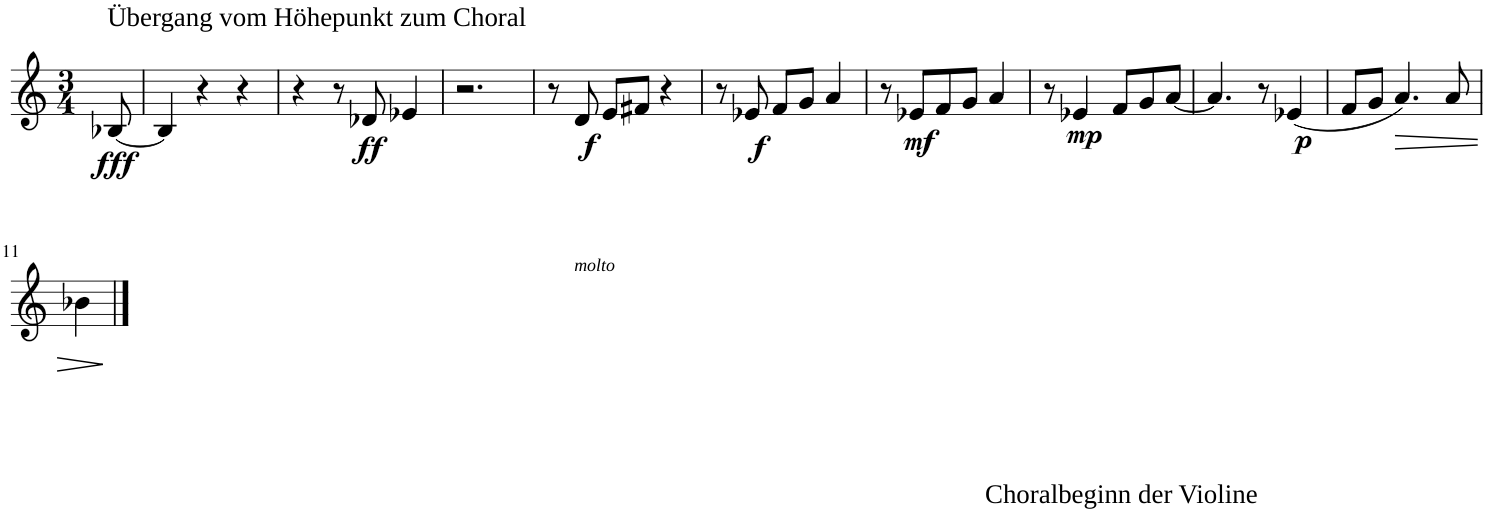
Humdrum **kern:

**kern	**dynam
*part1	*part1
*staff1	*staff1
*I"Midi_1	*
*clefG2	*
*k[]	*
*M3/4	*
=1	=1
!LO:TX:a:t=Übergang vom Höhepunkt zum Choral	!
!	!LO:DY:b
[8B-X/	fff
=2	=2
4B-/]	.
4r	.
4r	.
=3	=3
4r	.
8r	.
!	!LO:DY:b
8d-X/	ff
4e-X/	.
=4	=4
2.r	.
=5	=5
8r	.
!LO:TX:b:i:t=molto	!
!	!LO:DY:b
8d/	f
8e/L	.
8f#X/J	.
4r	.
=6	=6
8r	.
!	!LO:DY:b
8e-X/	f
8f/L	.
8g/J	.
4a/	.
=7	=7
8r	.
!	!LO:DY:b
8e-X/L	mf
8f/	.
8g/J	.
4a/	.
=8	=8
8r	.
!	!LO:DY:b
4e-X/	mp
8f/L	.
8g/	.
[8a/J	.
=9	=9
4.a/]	.
8r	.
!	!LO:DY:b
(4e-X/	p
=10	=10
8f/L	.
8g/J	.
!	!LO:HP:b
4.a/)	>
!LO:TX:b:t=Choralbeginn der Violine	!
8a/	.
!!LO:LB:g=z
=11	=11
4b-X\	.
.	]
==	==
*-	*-
